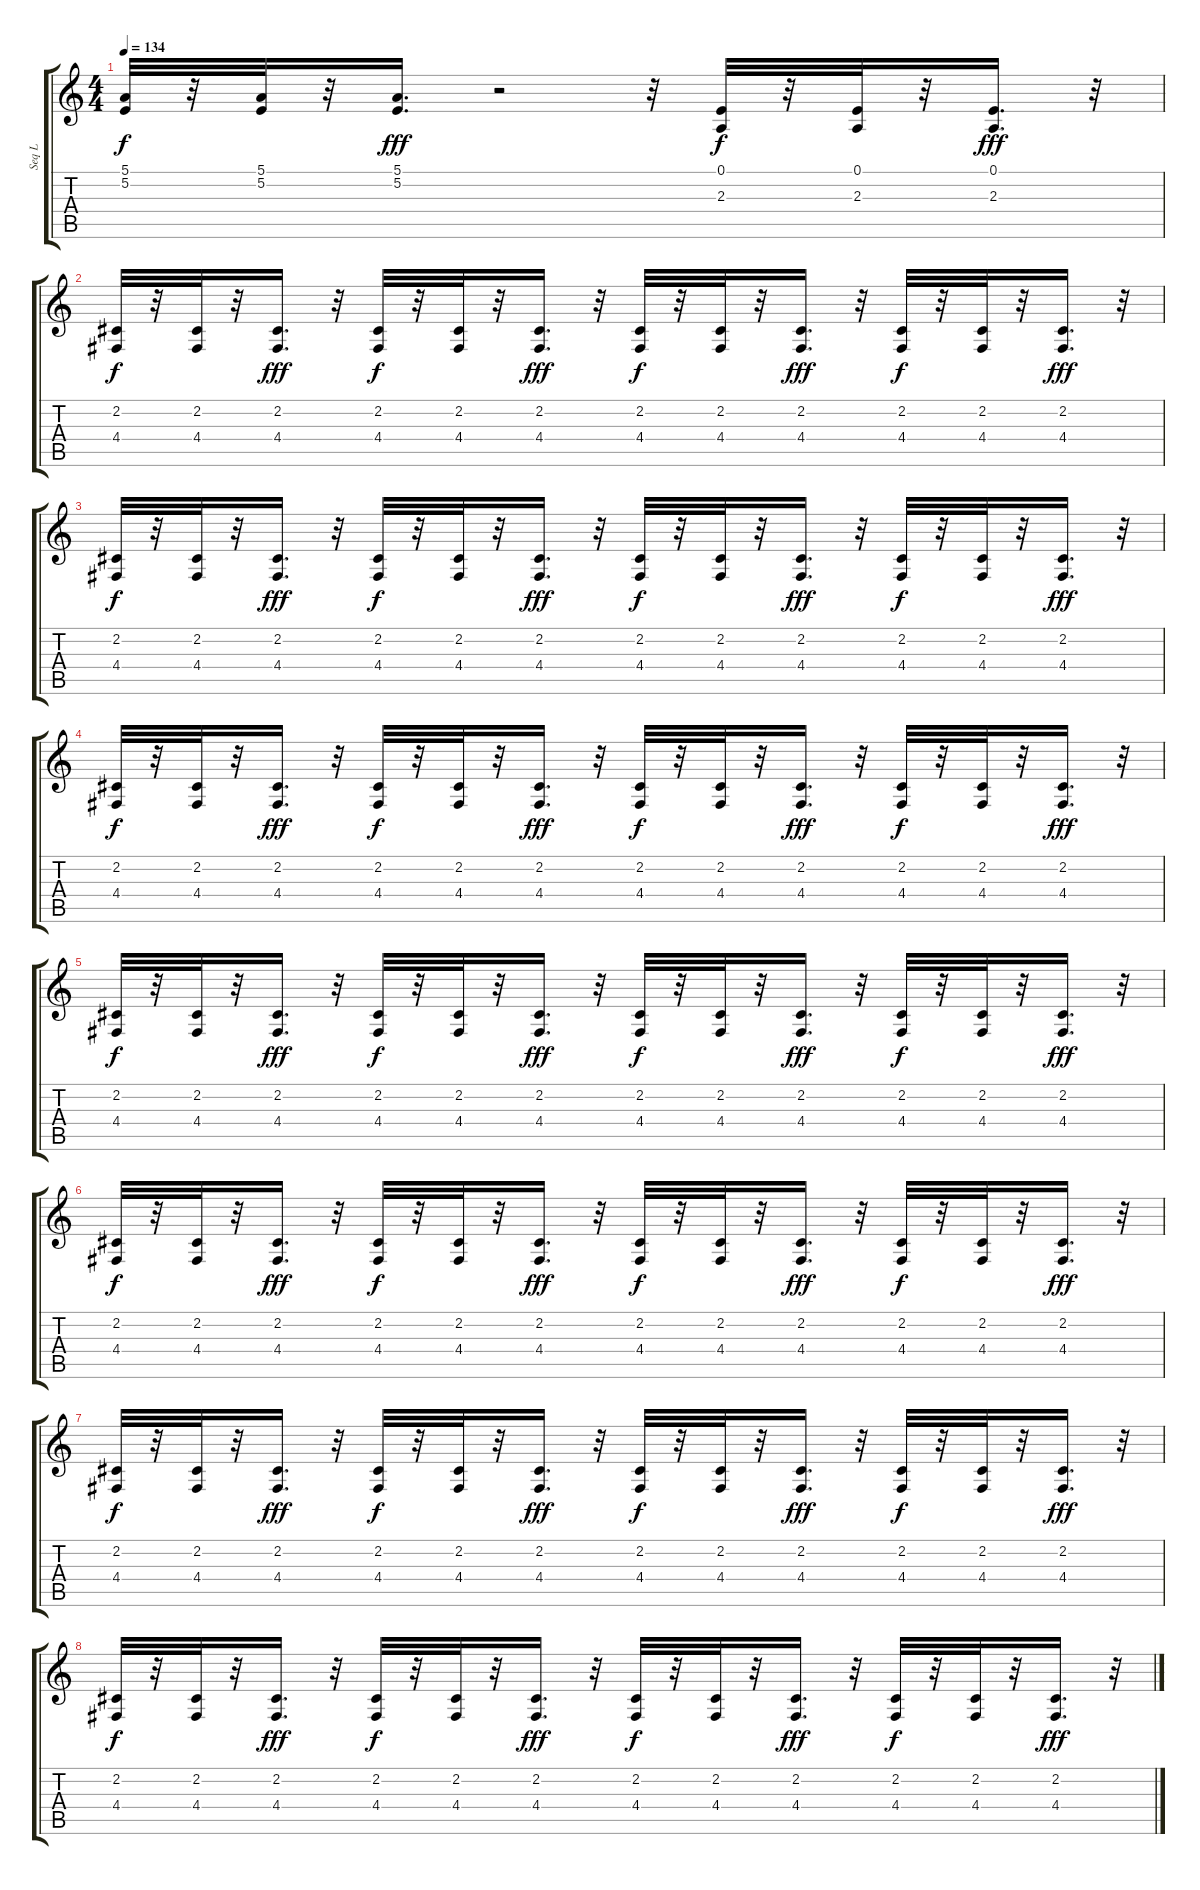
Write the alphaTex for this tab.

\track ("Seq L" "Seq L") {instrument pad7halo}
\staff {score tabs}
\tuning (E4 B3 G3 D3 A2 E2) {hide}
\ts (4 4)
\tempo 134
\clef g2
\ks c
(5.1 5.2).32{dy f} r.32 (5.1 5.2).32 r.32 (5.1 5.2).16{d dy fff} r.2 r.32 (0.1 2.3).32{dy f} r.32 (0.1 2.3).32 r.32 (0.1 2.3).16{d dy fff} r.32 |
(2.2 4.4).32{dy f} r.32 (2.2 4.4).32 r.32 (2.2 4.4).16{d dy fff} r.32 (2.2 4.4).32{dy f} r.32 (2.2 4.4).32 r.32 (2.2 4.4).16{d dy fff} r.32 (2.2 4.4).32{dy f} r.32 (2.2 4.4).32 r.32 (2.2 4.4).16{d dy fff} r.32 (2.2 4.4).32{dy f} r.32 (2.2 4.4).32 r.32 (2.2 4.4).16{d dy fff} r.32 |
(2.2 4.4).32{dy f} r.32 (2.2 4.4).32 r.32 (2.2 4.4).16{d dy fff} r.32 (2.2 4.4).32{dy f} r.32 (2.2 4.4).32 r.32 (2.2 4.4).16{d dy fff} r.32 (2.2 4.4).32{dy f} r.32 (2.2 4.4).32 r.32 (2.2 4.4).16{d dy fff} r.32 (2.2 4.4).32{dy f} r.32 (2.2 4.4).32 r.32 (2.2 4.4).16{d dy fff} r.32 |
(2.2 4.4).32{dy f} r.32 (2.2 4.4).32 r.32 (2.2 4.4).16{d dy fff} r.32 (2.2 4.4).32{dy f} r.32 (2.2 4.4).32 r.32 (2.2 4.4).16{d dy fff} r.32 (2.2 4.4).32{dy f} r.32 (2.2 4.4).32 r.32 (2.2 4.4).16{d dy fff} r.32 (2.2 4.4).32{dy f} r.32 (2.2 4.4).32 r.32 (2.2 4.4).16{d dy fff} r.32 |
(2.2 4.4).32{dy f} r.32 (2.2 4.4).32 r.32 (2.2 4.4).16{d dy fff} r.32 (2.2 4.4).32{dy f} r.32 (2.2 4.4).32 r.32 (2.2 4.4).16{d dy fff} r.32 (2.2 4.4).32{dy f} r.32 (2.2 4.4).32 r.32 (2.2 4.4).16{d dy fff} r.32 (2.2 4.4).32{dy f} r.32 (2.2 4.4).32 r.32 (2.2 4.4).16{d dy fff} r.32 |
(2.2 4.4).32{dy f} r.32 (2.2 4.4).32 r.32 (2.2 4.4).16{d dy fff} r.32 (2.2 4.4).32{dy f} r.32 (2.2 4.4).32 r.32 (2.2 4.4).16{d dy fff} r.32 (2.2 4.4).32{dy f} r.32 (2.2 4.4).32 r.32 (2.2 4.4).16{d dy fff} r.32 (2.2 4.4).32{dy f} r.32 (2.2 4.4).32 r.32 (2.2 4.4).16{d dy fff} r.32 |
(2.2 4.4).32{dy f} r.32 (2.2 4.4).32 r.32 (2.2 4.4).16{d dy fff} r.32 (2.2 4.4).32{dy f} r.32 (2.2 4.4).32 r.32 (2.2 4.4).16{d dy fff} r.32 (2.2 4.4).32{dy f} r.32 (2.2 4.4).32 r.32 (2.2 4.4).16{d dy fff} r.32 (2.2 4.4).32{dy f} r.32 (2.2 4.4).32 r.32 (2.2 4.4).16{d dy fff} r.32 |
(2.2 4.4).32{dy f} r.32 (2.2 4.4).32 r.32 (2.2 4.4).16{d dy fff} r.32 (2.2 4.4).32{dy f} r.32 (2.2 4.4).32 r.32 (2.2 4.4).16{d dy fff} r.32 (2.2 4.4).32{dy f} r.32 (2.2 4.4).32 r.32 (2.2 4.4).16{d dy fff} r.32 (2.2 4.4).32{dy f} r.32 (2.2 4.4).32 r.32 (2.2 4.4).16{d dy fff} r.32
